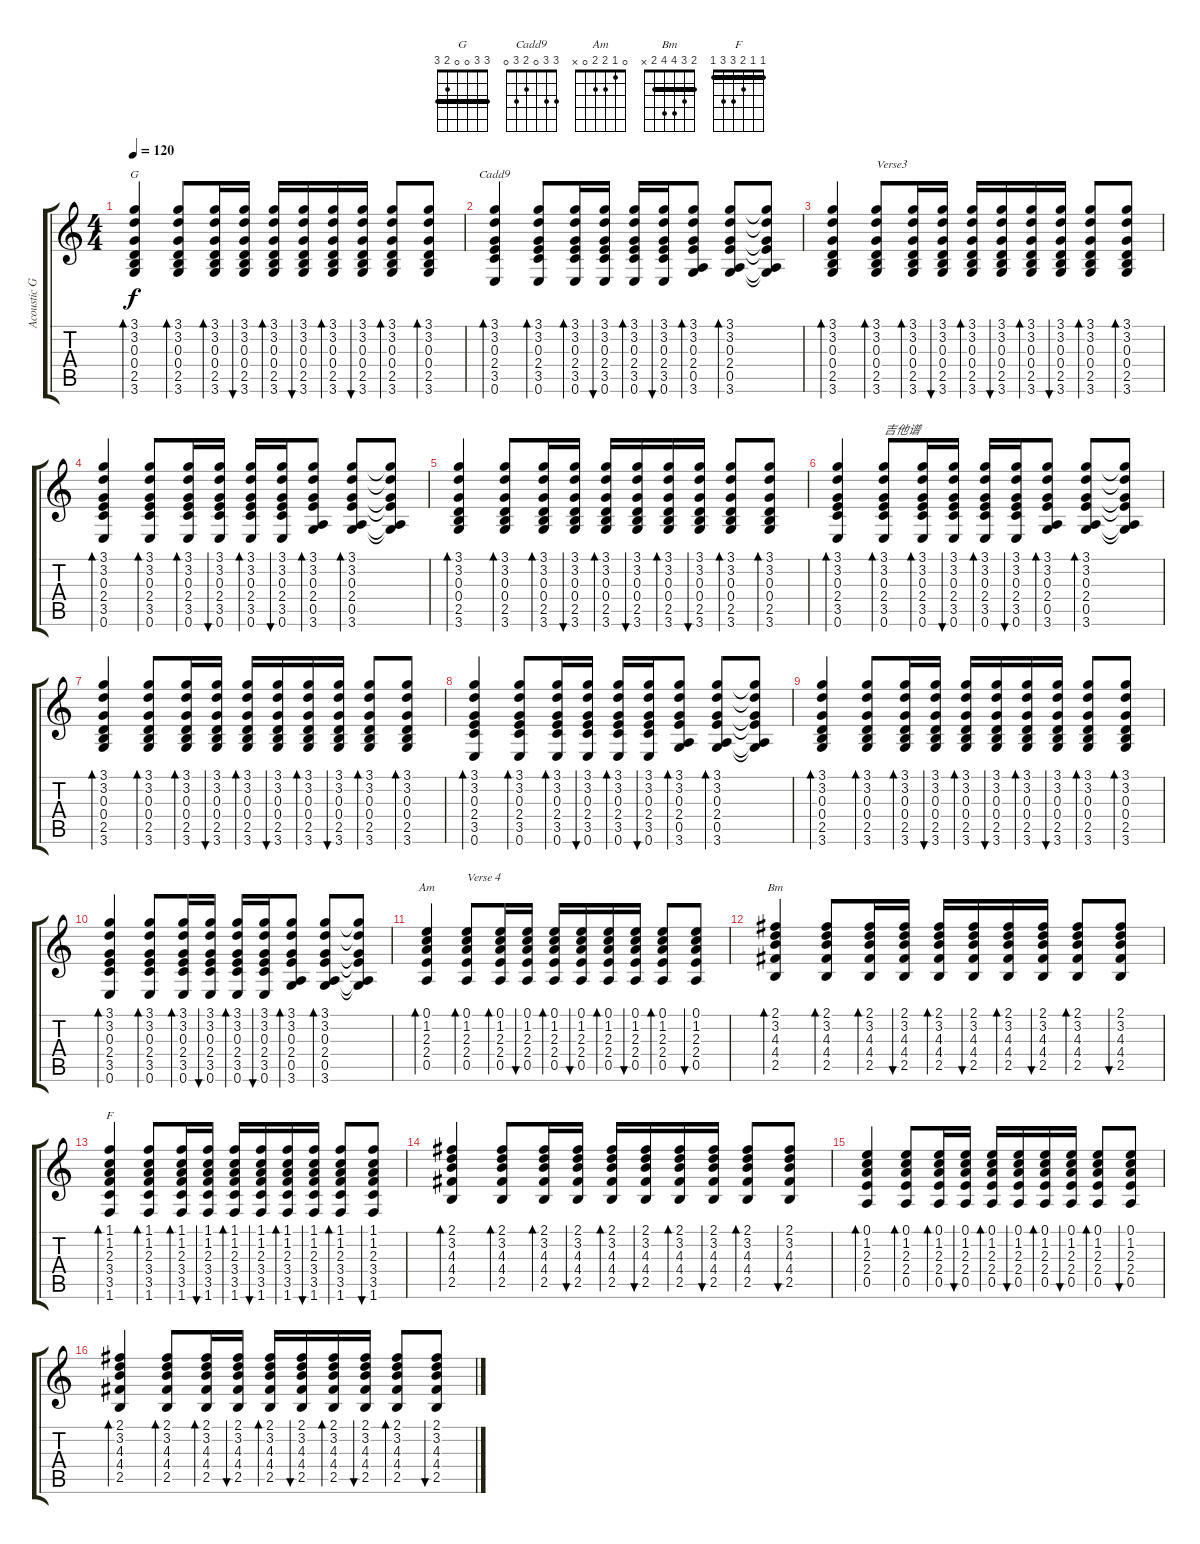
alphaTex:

\track ("Acoustic Guitar" "Acoustic G") {instrument acousticguitarsteel}
\staff {score tabs}
\tuning (E4 B3 G3 D3 A2 E2) {hide}
\chord ("G" 3 3 0 0 2 3) {barre 3}
\chord ("Cadd9" 3 3 0 2 3 0)
\chord ("Am" 0 1 2 2 0 x)
\chord ("Bm" 2 3 4 4 2 x) {barre 2}
\chord ("F" 1 1 2 3 3 1) {barre 1}
\ts (4 4)
\tempo 120
\clef g2
\ks c
(3.1 3.2 0.3 0.4 2.5 3.6).4{bd 30 ch "G" dy f} (3.1 3.2 0.3 0.4 2.5 3.6).8{bd 30} (3.1 3.2 0.3 0.4 2.5 3.6).16{bd 30} (3.1 3.2 0.3 0.4 2.5 3.6).16{bu 30} (3.1 3.2 0.3 0.4 2.5 3.6).16{bd 30} (3.1 3.2 0.3 0.4 2.5 3.6).16{bu 30} (3.1 3.2 0.3 0.4 2.5 3.6).16{bd 30} (3.1 3.2 0.3 0.4 2.5 3.6).16{bu 30} (3.1 3.2 0.3 0.4 2.5 3.6).8{bd 30} (3.1 3.2 0.3 0.4 2.5 3.6).8{bd 30} |
(3.1 3.2 0.3 2.4 3.5 0.6).4{bd 30 ch "Cadd9"} (3.1 3.2 0.3 2.4 3.5 0.6).8{bd 30} (3.1 3.2 0.3 2.4 3.5 0.6).16{bd 30} (3.1 3.2 0.3 2.4 3.5 0.6).16{bu 30} (3.1 3.2 0.3 2.4 3.5 0.6).16{bd 30} (3.1 3.2 0.3 2.4 3.5 0.6).16{bu 30} (3.1 3.2 0.3 2.4 0.5 3.6).8{bd 30} (3.1 3.2 0.3 2.4 0.5 3.6).8{bd 30} (3.1{t} 3.2{t} 0.3{t} 2.4{t} 0.5{t} 3.6{t}).8 |
(3.1 3.2 0.3 0.4 2.5 3.6).4{bd 30} (3.1 3.2 0.3 0.4 2.5 3.6).8{bd 30 txt "Verse3"} (3.1 3.2 0.3 0.4 2.5 3.6).16{bd 30} (3.1 3.2 0.3 0.4 2.5 3.6).16{bu 30} (3.1 3.2 0.3 0.4 2.5 3.6).16{bd 30} (3.1 3.2 0.3 0.4 2.5 3.6).16{bu 30} (3.1 3.2 0.3 0.4 2.5 3.6).16{bd 30} (3.1 3.2 0.3 0.4 2.5 3.6).16{bu 30} (3.1 3.2 0.3 0.4 2.5 3.6).8{bd 30} (3.1 3.2 0.3 0.4 2.5 3.6).8{bd 30} |
(3.1 3.2 0.3 2.4 3.5 0.6).4{bd 30} (3.1 3.2 0.3 2.4 3.5 0.6).8{bd 30} (3.1 3.2 0.3 2.4 3.5 0.6).16{bd 30} (3.1 3.2 0.3 2.4 3.5 0.6).16{bu 30} (3.1 3.2 0.3 2.4 3.5 0.6).16{bd 30} (3.1 3.2 0.3 2.4 3.5 0.6).16{bu 30} (3.1 3.2 0.3 2.4 0.5 3.6).8{bd 30} (3.1 3.2 0.3 2.4 0.5 3.6).8{bd 30} (3.1{t} 3.2{t} 0.3{t} 2.4{t} 0.5{t} 3.6{t}).8 |
(3.1 3.2 0.3 0.4 2.5 3.6).4{bd 30} (3.1 3.2 0.3 0.4 2.5 3.6).8{bd 30} (3.1 3.2 0.3 0.4 2.5 3.6).16{bd 30} (3.1 3.2 0.3 0.4 2.5 3.6).16{bu 30} (3.1 3.2 0.3 0.4 2.5 3.6).16{bd 30} (3.1 3.2 0.3 0.4 2.5 3.6).16{bu 30} (3.1 3.2 0.3 0.4 2.5 3.6).16{bd 30} (3.1 3.2 0.3 0.4 2.5 3.6).16{bu 30} (3.1 3.2 0.3 0.4 2.5 3.6).8{bd 30} (3.1 3.2 0.3 0.4 2.5 3.6).8{bd 30} |
(3.1 3.2 0.3 2.4 3.5 0.6).4{bd 30} (3.1 3.2 0.3 2.4 3.5 0.6).8{bd 30 txt "吉他谱"} (3.1 3.2 0.3 2.4 3.5 0.6).16{bd 30} (3.1 3.2 0.3 2.4 3.5 0.6).16{bu 30} (3.1 3.2 0.3 2.4 3.5 0.6).16{bd 30} (3.1 3.2 0.3 2.4 3.5 0.6).16{bu 30} (3.1 3.2 0.3 2.4 0.5 3.6).8{bd 30} (3.1 3.2 0.3 2.4 0.5 3.6).8{bd 30} (3.1{t} 3.2{t} 0.3{t} 2.4{t} 0.5{t} 3.6{t}).8 |
(3.1 3.2 0.3 0.4 2.5 3.6).4{bd 30} (3.1 3.2 0.3 0.4 2.5 3.6).8{bd 30} (3.1 3.2 0.3 0.4 2.5 3.6).16{bd 30} (3.1 3.2 0.3 0.4 2.5 3.6).16{bu 30} (3.1 3.2 0.3 0.4 2.5 3.6).16{bd 30} (3.1 3.2 0.3 0.4 2.5 3.6).16{bu 30} (3.1 3.2 0.3 0.4 2.5 3.6).16{bd 30} (3.1 3.2 0.3 0.4 2.5 3.6).16{bu 30} (3.1 3.2 0.3 0.4 2.5 3.6).8{bd 30} (3.1 3.2 0.3 0.4 2.5 3.6).8{bd 30} |
(3.1 3.2 0.3 2.4 3.5 0.6).4{bd 30} (3.1 3.2 0.3 2.4 3.5 0.6).8{bd 30} (3.1 3.2 0.3 2.4 3.5 0.6).16{bd 30} (3.1 3.2 0.3 2.4 3.5 0.6).16{bu 30} (3.1 3.2 0.3 2.4 3.5 0.6).16{bd 30} (3.1 3.2 0.3 2.4 3.5 0.6).16{bu 30} (3.1 3.2 0.3 2.4 0.5 3.6).8{bd 30} (3.1 3.2 0.3 2.4 0.5 3.6).8{bd 30} (3.1{t} 3.2{t} 0.3{t} 2.4{t} 0.5{t} 3.6{t}).8 |
(3.1 3.2 0.3 0.4 2.5 3.6).4{bd 30} (3.1 3.2 0.3 0.4 2.5 3.6).8{bd 30} (3.1 3.2 0.3 0.4 2.5 3.6).16{bd 30} (3.1 3.2 0.3 0.4 2.5 3.6).16{bu 30} (3.1 3.2 0.3 0.4 2.5 3.6).16{bd 30} (3.1 3.2 0.3 0.4 2.5 3.6).16{bu 30} (3.1 3.2 0.3 0.4 2.5 3.6).16{bd 30} (3.1 3.2 0.3 0.4 2.5 3.6).16{bu 30} (3.1 3.2 0.3 0.4 2.5 3.6).8{bd 30} (3.1 3.2 0.3 0.4 2.5 3.6).8{bd 30} |
(3.1 3.2 0.3 2.4 3.5 0.6).4{bd 30} (3.1 3.2 0.3 2.4 3.5 0.6).8{bd 30} (3.1 3.2 0.3 2.4 3.5 0.6).16{bd 30} (3.1 3.2 0.3 2.4 3.5 0.6).16{bu 30} (3.1 3.2 0.3 2.4 3.5 0.6).16{bd 30} (3.1 3.2 0.3 2.4 3.5 0.6).16{bu 30} (3.1 3.2 0.3 2.4 0.5 3.6).8{bd 30} (3.1 3.2 0.3 2.4 0.5 3.6).8{bd 30} (3.1{t} 3.2{t} 0.3{t} 2.4{t} 0.5{t} 3.6{t}).8 |
(0.1 1.2 2.3 2.4 0.5).4{bd 60 ch "Am"} (0.1 1.2 2.3 2.4 0.5).8{bd 60 txt "Verse 4"} (0.1 1.2 2.3 2.4 0.5).16{bd 60} (0.1 1.2 2.3 2.4 0.5).16{bu 60} (0.1 1.2 2.3 2.4 0.5).16{bd 30} (0.1 1.2 2.3 2.4 0.5).16{bu 30} (0.1 1.2 2.3 2.4 0.5).16{bd 30} (0.1 1.2 2.3 2.4 0.5).16{bu 30} (0.1 1.2 2.3 2.4 0.5).8{bd 30} (0.1 1.2 2.3 2.4 0.5).8{bu 30} |
(2.1 3.2 4.3 4.4 2.5).4{bd 30 ch "Bm"} (2.1 3.2 4.3 4.4 2.5).8{bd 30} (2.1 3.2 4.3 4.4 2.5).16{bd 30} (2.1 3.2 4.3 4.4 2.5).16{bu 30} (2.1 3.2 4.3 4.4 2.5).16{bd 30} (2.1 3.2 4.3 4.4 2.5).16{bu 30} (2.1 3.2 4.3 4.4 2.5).16{bd 30} (2.1 3.2 4.3 4.4 2.5).16{bu 30} (2.1 3.2 4.3 4.4 2.5).8{bd 30} (2.1 3.2 4.3 4.4 2.5).8{bu 30} |
(1.1 1.2 2.3 3.4 3.5 1.6).4{bd 30 ch "F"} (1.1 1.2 2.3 3.4 3.5 1.6).8{bd 30} (1.1 1.2 2.3 3.4 3.5 1.6).16{bd 30} (1.1 1.2 2.3 3.4 3.5 1.6).16{bu 30} (1.1 1.2 2.3 3.4 3.5 1.6).16{bd 30} (1.1 1.2 2.3 3.4 3.5 1.6).16{bu 30} (1.1 1.2 2.3 3.4 3.5 1.6).16{bd 30} (1.1 1.2 2.3 3.4 3.5 1.6).16{bu 30} (1.1 1.2 2.3 3.4 3.5 1.6).8{bd 30} (1.1 1.2 2.3 3.4 3.5 1.6).8{bu 30} |
(2.1 3.2 4.3 4.4 2.5).4{bd 30} (2.1 3.2 4.3 4.4 2.5).8{bd 30} (2.1 3.2 4.3 4.4 2.5).16{bd 30} (2.1 3.2 4.3 4.4 2.5).16{bu 30} (2.1 3.2 4.3 4.4 2.5).16{bd 30} (2.1 3.2 4.3 4.4 2.5).16{bu 30} (2.1 3.2 4.3 4.4 2.5).16{bd 30} (2.1 3.2 4.3 4.4 2.5).16{bu 30} (2.1 3.2 4.3 4.4 2.5).8{bd 30} (2.1 3.2 4.3 4.4 2.5).8{bu 30} |
(0.1 1.2 2.3 2.4 0.5).4{bd 60} (0.1 1.2 2.3 2.4 0.5).8{bd 60} (0.1 1.2 2.3 2.4 0.5).16{bd 60} (0.1 1.2 2.3 2.4 0.5).16{bu 60} (0.1 1.2 2.3 2.4 0.5).16{bd 30} (0.1 1.2 2.3 2.4 0.5).16{bu 30} (0.1 1.2 2.3 2.4 0.5).16{bd 30} (0.1 1.2 2.3 2.4 0.5).16{bu 30} (0.1 1.2 2.3 2.4 0.5).8{bd 30} (0.1 1.2 2.3 2.4 0.5).8{bu 30} |
(2.1 3.2 4.3 4.4 2.5).4{bd 30} (2.1 3.2 4.3 4.4 2.5).8{bd 30} (2.1 3.2 4.3 4.4 2.5).16{bd 30} (2.1 3.2 4.3 4.4 2.5).16{bu 30} (2.1 3.2 4.3 4.4 2.5).16{bd 30} (2.1 3.2 4.3 4.4 2.5).16{bu 30} (2.1 3.2 4.3 4.4 2.5).16{bd 30} (2.1 3.2 4.3 4.4 2.5).16{bu 30} (2.1 3.2 4.3 4.4 2.5).8{bd 30} (2.1 3.2 4.3 4.4 2.5).8{bu 30}
